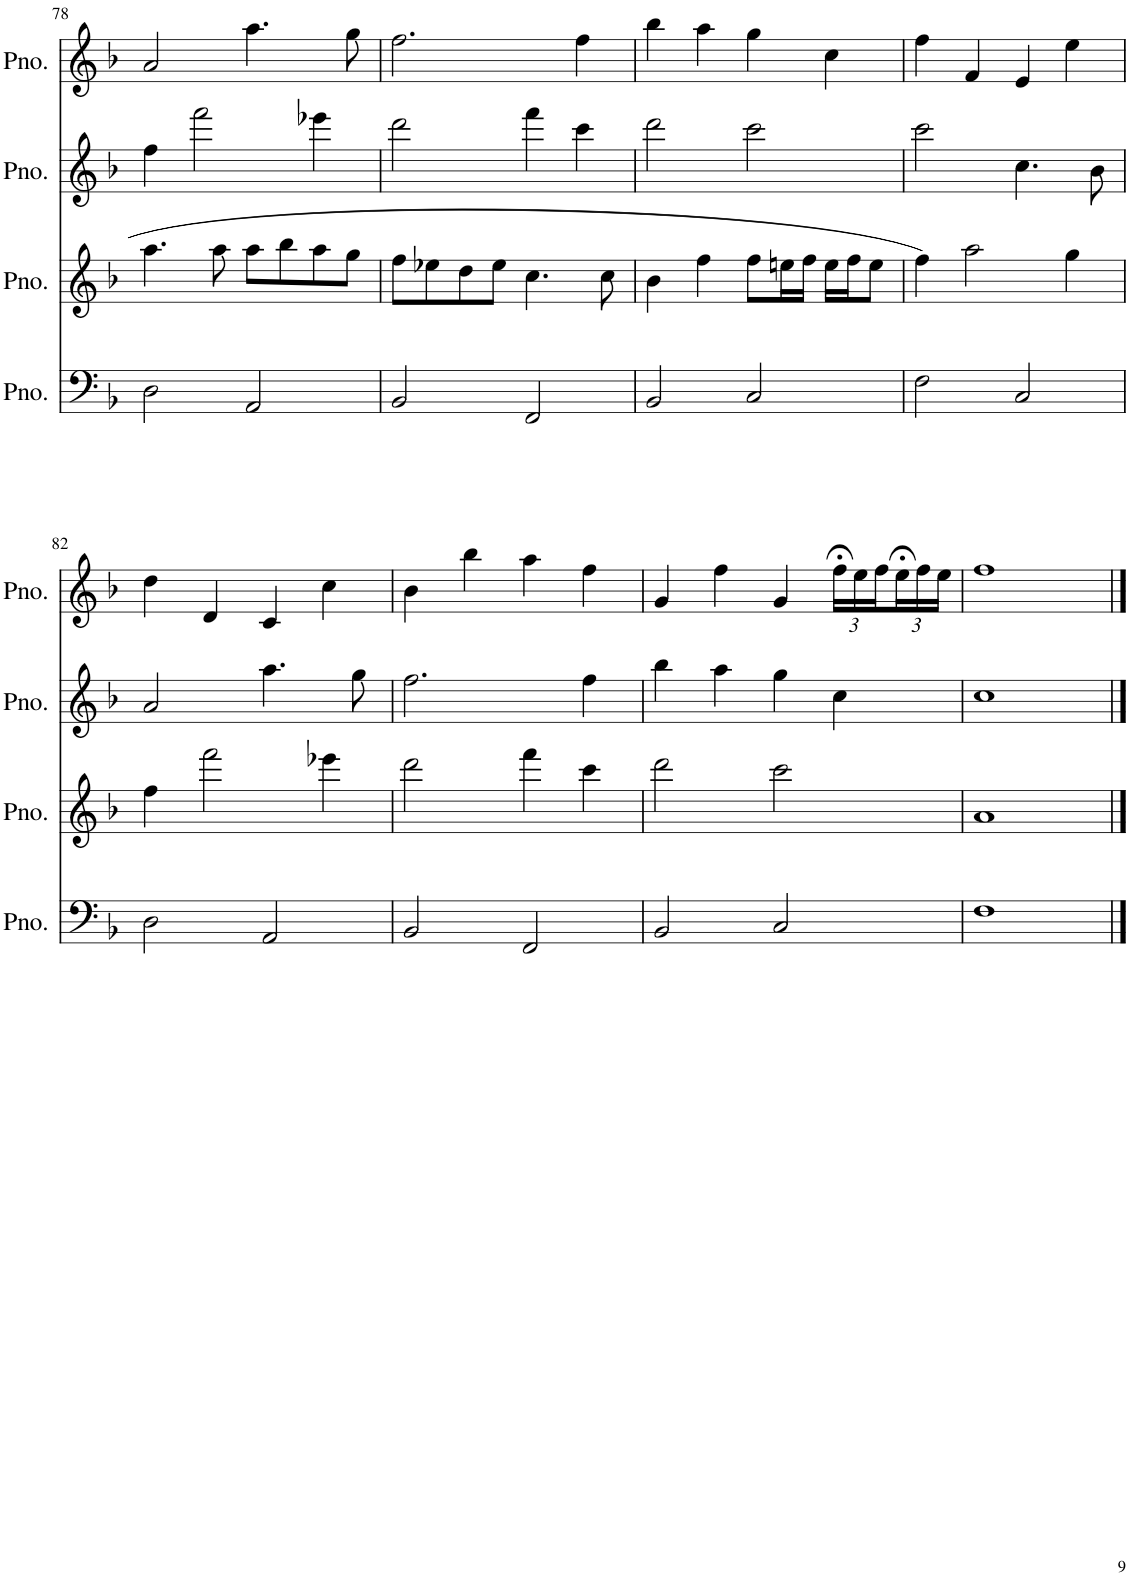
**kern	**kern	**kern	**kern
*part4	*part3	*part2	*part1
*staff4	*staff3	*staff2	*staff1
*I"Piano	*I"Piano	*I"Piano	*I"Piano
*I'Pno.	*I'Pno.	*I'Pno.	*I'Pno.
!!LO:PB:g=z
*clefF4	*clefG2	*clefG2	*clefG2
*k[b-]	*k[b-]	*k[b-]	*k[b-]
*M4/4	*M4/4	*M4/4	*M4/4
*met(c)	*met(c)	*met(c)	*met(c)
=78	=78	=78	=78
2D\	4.aa\	4ff\	2a/
.	.	2fff\	.
.	8aa\	.	.
2AA/	8aa\L	.	4.aa\
.	8bb-\	.	.
.	8aa\	4eee-X\	.
.	8gg\J	.	8gg\
=79	=79	=79	=79
2BB-/	8ff\L	2ddd\	2.ff\
.	8ee-X\	.	.
.	8dd\	.	.
.	8ee-\J	.	.
2FF/	4.cc\	4fff\	.
.	.	4ccc\	4ff\
.	8cc\	.	.
=80	=80	=80	=80
2BB-/	4b-\	2ddd\	4bb-\
.	4ff\	.	4aa\
2C/	8ff\L	2ccc\	4gg\
.	16een\L	.	.
.	16ff\JJ	.	.
.	16ee\LL	.	4cc\
.	16ff\J	.	.
.	8ee\J	.	.
=81	=81	=81	=81
2F\	4ff\	2ccc\	4ff\
.	2aa\	.	4f/
2C/	.	4.cc\	4e/
.	4gg\	.	4ee\
.	.	8b-\	.
!!LO:LB:g=z
=82	=82	=82	=82
2D\	4ff\	2a/	4dd\
.	2fff\	.	4d/
2AA/	.	4.aa\	4c/
.	4eee-X\	.	4cc\
.	.	8gg\	.
=83	=83	=83	=83
2BB-/	2ddd\	2.ff\	4b-\
.	.	.	4bb-\
2FF/	4fff\	.	4aa\
.	4ccc\	4ff\	4ff\
=84	=84	=84	=84
2BB-/	2ddd\	4bb-\	4g/
.	.	4aa\	4ff\
2C/	2ccc\	4gg\	4g/
*	*	*	*Xbrackettup
.	.	4cc\	24ff;<\LL
.	.	.	24ee\
.	.	.	24ff\
.	.	.	24ee;<\
.	.	.	24ff\
.	.	.	24ee\JJ
=85	=85	=85	=85
1F	1a	1cc	1ff
==	==	==	==
*-	*-	*-	*-
